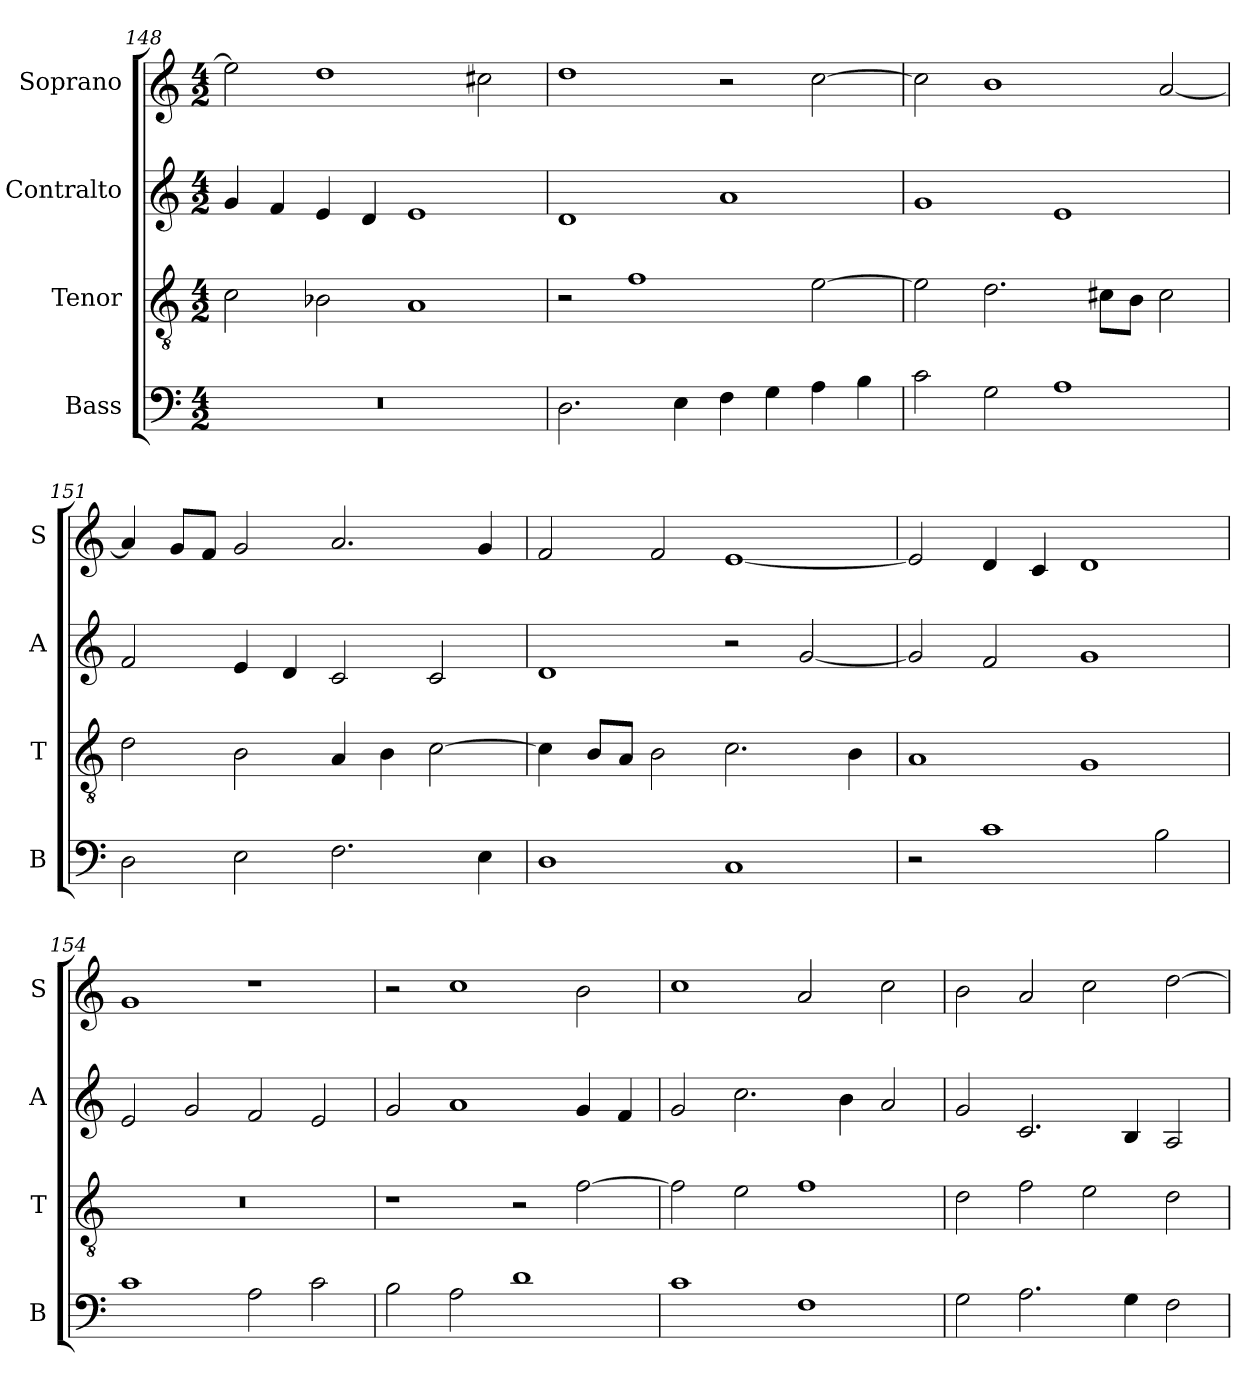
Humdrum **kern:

**kern	**kern	**kern	**kern
*part4	*part3	*part2	*part1
*staff4	*staff3	*staff2	*staff1
*I"Bass	*I"Tenor	*I"Contralto	*I"Soprano
*I'B	*I'T	*I'A	*I'S
*clefF4	*clefGv2	*clefG2	*clefG2
*k[]	*k[]	*k[]	*k[]
*A:aeo	*A:aeo	*A:aeo	*A:aeo
*M4/2	*M4/2	*M4/2	*M4/2
=148	=148	=148	=148
0r	2c	4g	2ee]
.	.	4f	.
.	2B-X	4e	1dd
.	.	4d	.
.	1A	1e	.
.	.	.	2cc#X
=149	=149	=149	=149
2.D	2r	1d	1dd
.	1f	.	.
4E	.	.	.
4F	.	1a	2r
4G	.	.	.
4A	[2e	.	[2cc
4B	.	.	.
=150	=150	=150	=150
2c	2e]	1g	2cc]
2G	2.d	.	1b
1A	.	1e	.
.	8c#X\L	.	.
.	8B\J	.	.
.	2c#	.	[2a
=151	=151	=151	=151
2D	2d	2f	4a]
.	.	.	8g/L
.	.	.	8f/J
2E	2B	4e	2g
.	.	4d	.
2.F	4A	2c	2.a
.	4B	.	.
.	[2c	2c	.
4E	.	.	4g
=152	=152	=152	=152
1D	4c]	1d	2f
.	8B/L	.	.
.	8A/J	.	.
.	2B	.	2f
1C	2.c	2r	[1e
.	.	[2g	.
.	4B	.	.
=153	=153	=153	=153
2r	1A	2g]	2e]
1c	.	2f	4d
.	.	.	4c
.	1G	1g	1d
2B	.	.	.
=154	=154	=154	=154
1c	0r	2e	1g
.	.	2g	.
2A	.	2f	1r
2c	.	2e	.
=155	=155	=155	=155
2B	1r	2g	2r
2A	.	1a	1cc
1d	2r	.	.
.	[2f	4g	2b
.	.	4f	.
=156	=156	=156	=156
1c	2f]	2g	1cc
.	2e	2.cc	.
1F	1f	.	2a
.	.	4b	.
.	.	2a	2cc
=157	=157	=157	=157
2G	2d	2g	2b
2.A	2f	2.c	2a
.	2e	.	2cc
4G	.	4B	.
2F	2d	2A	[2dd
=	=	=	=
*-	*-	*-	*-
